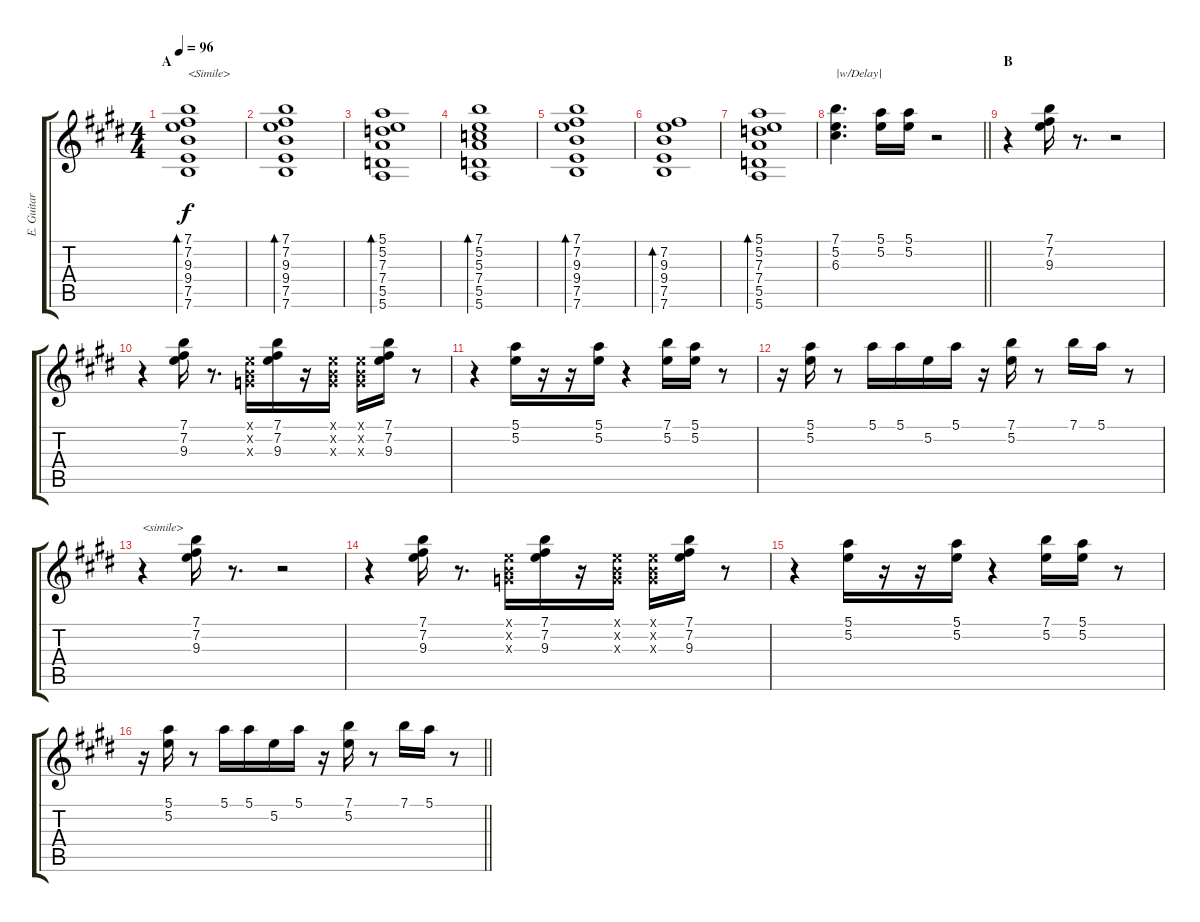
\track ("E. Guitar II" "E. Guitar ") {instrument electricguitarclean}
\staff {score tabs}
\tuning (E4 B3 G3 D3 A2 E2) {hide}
\ts (4 4)
\section ("" "A")
\tempo 96
\clef g2
\ks e
(7.1 7.2 9.3 9.4 7.5 7.6).1{bd 120 txt "<Simile>" dy f} |
(7.1 7.2 9.3 9.4 7.5 7.6).1{bd 120} |
(5.1 5.2 7.3 7.4 5.5 5.6).1{bd 120} |
(7.1 5.2 5.3 7.4 5.5 5.6).1{bd 120} |
(7.1 7.2 9.3 9.4 7.5 7.6).1{bd 120} |
(7.2 9.3 9.4 7.5 7.6).1{bd 120} |
(5.1 5.2 7.3 7.4 5.5 5.6).1{bd 120} |
\barLineRight lightlight
(7.1 5.2 6.3).4{d txt "|w/Delay|"} (5.1 5.2).16 (5.1 5.2).16 r.2 |
\section ("" "B")
r.4 (7.1 7.2 9.3).16 r.8{d} r.2 |
r.4 (7.1 7.2 9.3).16 r.8{d} (0.1{x} 0.2{x} 0.3{x}).16 (7.1 7.2 9.3).16 r.16 (0.1{x} 0.2{x} 0.3{x}).16 (0.1{x} 0.2{x} 0.3{x}).16 (7.1 7.2 9.3).16 r.8 |
r.4 (5.1 5.2).16 r.16 r.16 (5.1 5.2).16 r.4 (7.1 5.2).16 (5.1 5.2).16 r.8 |
r.16 (5.1 5.2).16 r.8 5.1.16 5.1.16 5.2.16 5.1.16 r.16 (7.1 5.2).16 r.8 7.1.16 5.1.16 r.8 |
r.4{txt "<simile>"} (7.1 7.2 9.3).16 r.8{d} r.2 |
r.4 (7.1 7.2 9.3).16 r.8{d} (0.1{x} 0.2{x} 0.3{x}).16 (7.1 7.2 9.3).16 r.16 (0.1{x} 0.2{x} 0.3{x}).16 (0.1{x} 0.2{x} 0.3{x}).16 (7.1 7.2 9.3).16 r.8 |
r.4 (5.1 5.2).16 r.16 r.16 (5.1 5.2).16 r.4 (7.1 5.2).16 (5.1 5.2).16 r.8 |
\barLineRight lightlight
r.16 (5.1 5.2).16 r.8 5.1.16 5.1.16 5.2.16 5.1.16 r.16 (7.1 5.2).16 r.8 7.1.16 5.1.16 r.8
